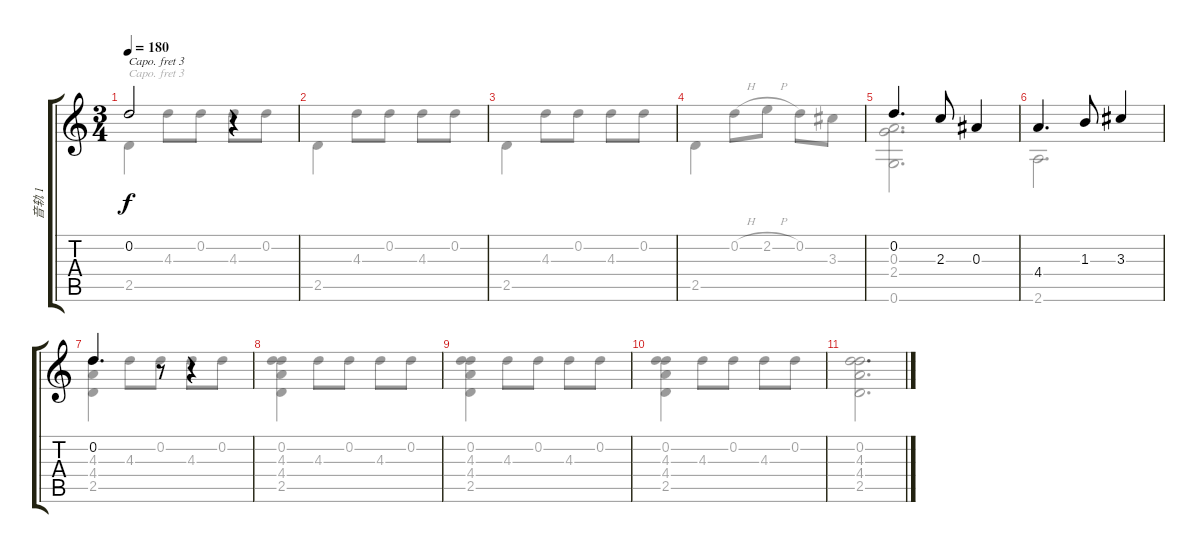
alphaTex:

\track ("音轨 1" "音轨 1") {instrument acousticguitarsteel}
\staff {score tabs}
\capo 3
\tuning (E4 B3 G3 D3 A2 E2) {hide}
\voice
\ts (3 4)
\tempo 180
\clef g2
\ks c
0.2.2{dy f} r.4 |
|
|
|
0.2.4{d} 2.3.8 0.3.4 |
4.4.4{d} 1.3.8 3.3.4 |
0.2.4{d} r.8 r.4 |
|
|
|
\voice
\clef g2
\ottava regular
\simile none
\ks c
2.5.4{dy f} 4.3.8 0.2.8 4.3.8 0.2.8 |
2.5.4 4.3.8 0.2.8 4.3.8 0.2.8 |
2.5.4 4.3.8 0.2.8 4.3.8 0.2.8 |
2.5.4 0.2{h}.8 2.2{h}.8 0.2.8 3.3.8 |
(0.3 2.4 0.6).2{d} |
2.6.2{d} |
(4.3 4.4 2.5).4 4.3.8 0.2.8 4.3.8 0.2.8 |
(0.2 4.3 4.4 2.5).4 4.3.8 0.2.8 4.3.8 0.2.8 |
(0.2 4.3 4.4 2.5).4 4.3.8 0.2.8 4.3.8 0.2.8 |
(0.2 4.3 4.4 2.5).4 4.3.8 0.2.8 4.3.8 0.2.8 |
(0.2 4.3 4.4 2.5).2{d}
